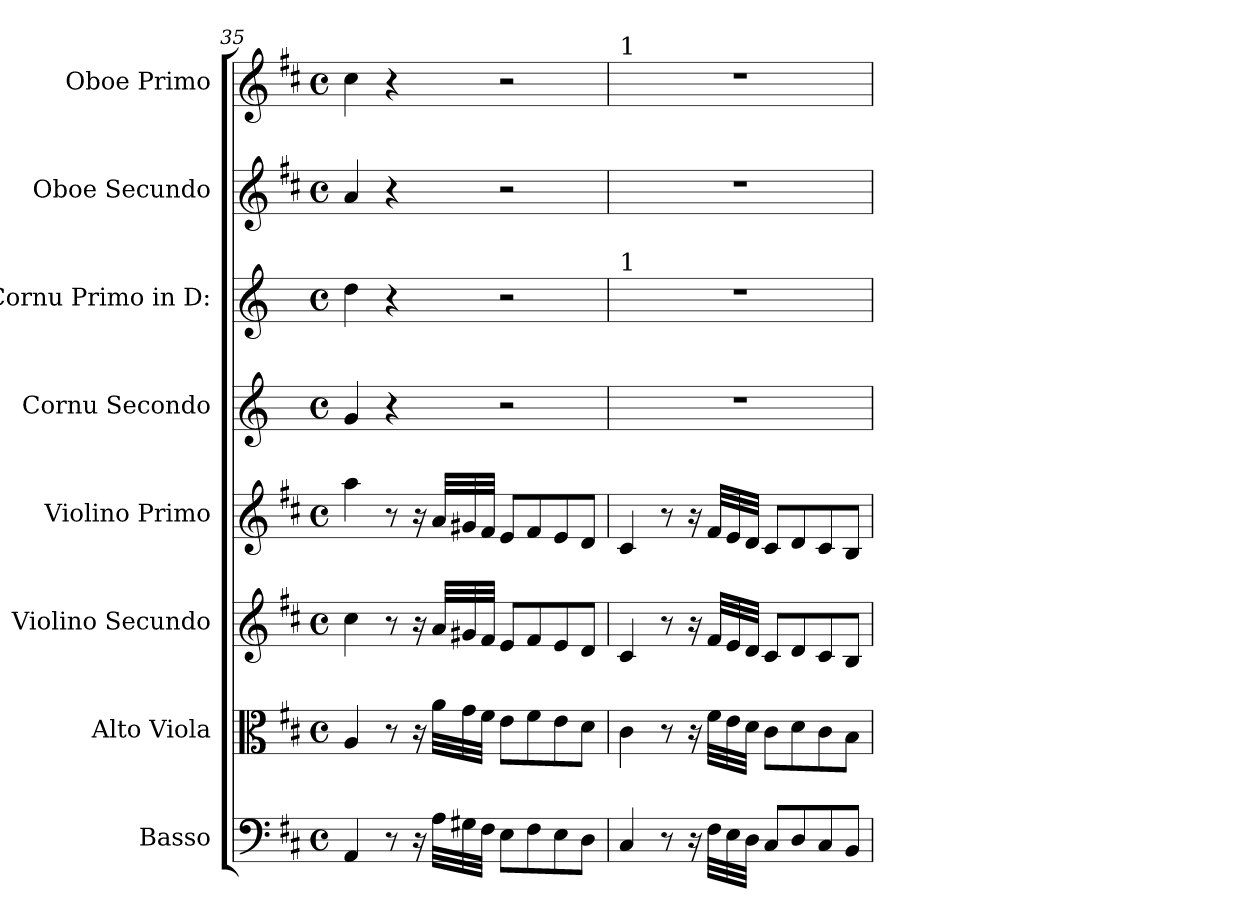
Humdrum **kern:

**kern	**kern	**kern	**kern	**kern	**kern	**kern	**kern
*part8	*part7	*part6	*part5	*part4	*part3	*part2	*part1
*staff8	*staff7	*staff6	*staff5	*staff4	*staff3	*staff2	*staff1
*I"Basso	*I"Alto Viola	*I"Violino Secundo	*I"Violino Primo	*I"Cornu Secondo	*I"Cornu Primo in D:	*I"Oboe Secundo	*I"Oboe Primo
*	*I'Vla	*	*I'Vn I	*	*I'Cor I	*	*I'Ob I
*clefF4	*clefC3	*clefG2	*clefG2	*clefG2	*clefG2	*clefG2	*clefG2
*	*	*	*	*ITrd-1c-2	*ITrd-1c-2	*	*
*k[f#c#]	*k[f#c#]	*k[f#c#]	*k[f#c#]	*k[f#c#]	*k[f#c#]	*k[f#c#]	*k[f#c#]
*D:	*D:	*D:	*D:	*D:	*D:	*D:	*D:
*M4/4	*M4/4	*M4/4	*M4/4	*M4/4	*M4/4	*M4/4	*M4/4
*met(c)	*met(c)	*met(c)	*met(c)	*met(c)	*met(c)	*met(c)	*met(c)
=35	=35	=35	=35	=35	=35	=35	=35
4AA/	4A/	4cc#\	4aa\	4a/	4ee\	4a/	4cc#\
8r	8r	8r	8r	4r	4r	4r	4r
16r	16r	16r	16r	.	.	.	.
*Xtuplet	*Xtuplet	*Xtuplet	*Xtuplet	*	*	*	*
48A\LLL	48a\LLL	48a/LLL	48a/LLL	.	.	.	.
48G#X\	48g\	48g#X/	48g#X/	.	.	.	.
48F#\JJJ	48f#\JJJ	48f#/JJJ	48f#/JJJ	.	.	.	.
8E\L	8e\L	8e/L	8e/L	2r	2r	2r	2r
8F#\	8f#\	8f#/	8f#/	.	.	.	.
8E\	8e\	8e/	8e/	.	.	.	.
8D\J	8d\J	8d/J	8d/J	.	.	.	.
=36	=36	=36	=36	=36	=36	=36	=36
!	!	!	!	!	!	!	!LO:TX:a:t=1
!	!	!	!	!	!LO:TX:a:t=1	!	!
4C#/	4c#\	4c#/	4c#/	1r	1r	1r	1r
8r	8r	8r	8r	.	.	.	.
16r	16r	16r	16r	.	.	.	.
48F#\LLL	48f#\LLL	48f#/LLL	48f#/LLL	.	.	.	.
48E\	48e\	48e/	48e/	.	.	.	.
48D\JJJ	48d\JJJ	48d/JJJ	48d/JJJ	.	.	.	.
8C#/L	8c#\L	8c#/L	8c#/L	.	.	.	.
8D/	8d\	8d/	8d/	.	.	.	.
8C#/	8c#\	8c#/	8c#/	.	.	.	.
8BB/J	8B\J	8B/J	8B/J	.	.	.	.
=	=	=	=	=	=	=	=
*-	*-	*-	*-	*-	*-	*-	*-
